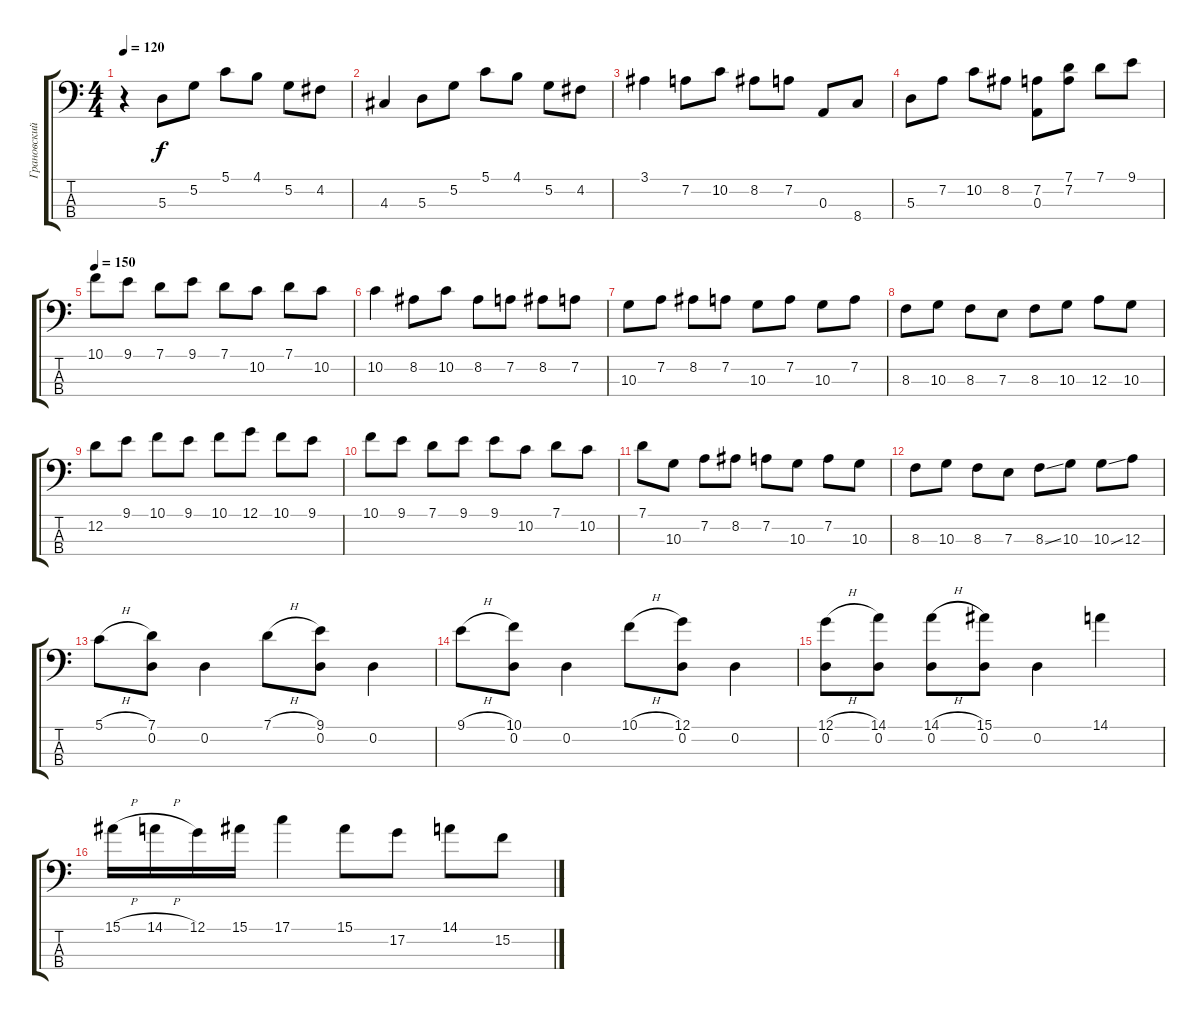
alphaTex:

\track ("Грановский" "Грановский") {instrument electricbassfinger}
\staff {score tabs}
\tuning (G2 D2 A1 E1) {hide}
\ts (4 4)
\tempo 120
\clef f4
\ks c
r.4{dy f instrument electricbassfinger} 5.3.8 5.2.8 5.1.8 4.1.8 5.2.8 4.2.8 |
4.3.4 5.3.8 5.2.8 5.1.8 4.1.8 5.2.8 4.2.8 |
3.1.4 7.2.8 10.2.8 8.2.8 7.2.8 0.3.8 8.4.8 |
5.3.8 7.2.8 10.2.8 8.2.8 (7.2 0.3).8 (7.1 7.2).8 7.1.8 9.1.8 |
\tempo 150
10.1.8 9.1.8 7.1.8 9.1.8 7.1.8 10.2.8 7.1.8 10.2.8 |
10.2.4 8.2.8 10.2.8 8.2.8 7.2.8 8.2.8 7.2.8 |
10.3.8 7.2.8 8.2.8 7.2.8 10.3.8 7.2.8 10.3.8 7.2.8 |
8.3.8 10.3.8 8.3.8 7.3.8 8.3.8 10.3.8 12.3.8 10.3.8 |
12.2.8 9.1.8 10.1.8 9.1.8 10.1.8 12.1.8 10.1.8 9.1.8 |
10.1.8 9.1.8 7.1.8 9.1.8 9.1.8 10.2.8 7.1.8 10.2.8 |
7.1.8 10.3.8 7.2.8 8.2.8 7.2.8 10.3.8 7.2.8 10.3.8 |
8.3.8 10.3.8 8.3.8 7.3.8 8.3{ss}.8 10.3.8 10.3{ss}.8 12.3.8 |
5.1{h}.8 (7.1 0.2).8 0.2.4 7.1{h}.8 (9.1 0.2).8 0.2.4 |
9.1{h}.8 (10.1 0.2).8 0.2.4 10.1{h}.8 (12.1 0.2).8 0.2.4 |
(12.1{h} 0.2).8 (14.1 0.2).8 (14.1{h} 0.2).8 (15.1 0.2).8 0.2.4 14.1.4 |
15.1{h}.16 14.1{h}.16 12.1.16 15.1.16 17.1.4 15.1.8 17.2.8 14.1.8 15.2.8
